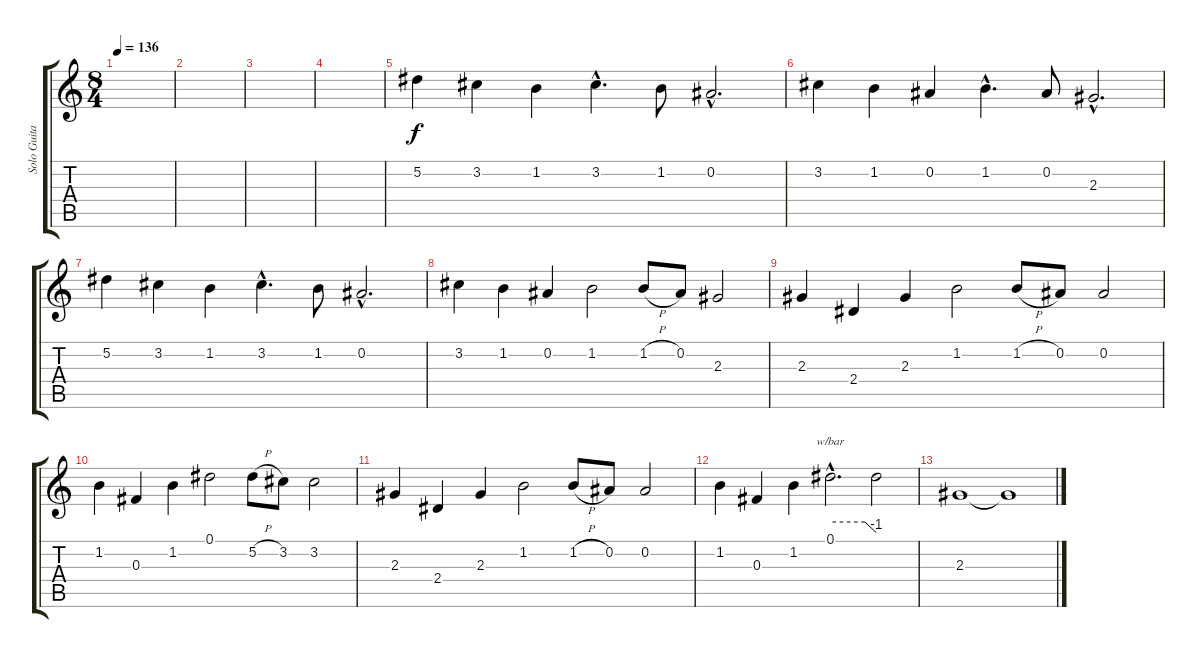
\track ("Solo Guitar" "Solo Guita") {instrument distortionguitar}
\staff {score tabs}
\tuning (Eb4 Bb3 Gb3 Db3 Ab2 Eb2) {hide}
\ts (8 4)
\tempo 136
\clef g2
\ks c
|
|
|
|
5.2.4 3.2.4 1.2.4 3.2{hac}.4{d} 1.2.8 0.2{hac}.2{d} |
3.2.4 1.2.4 0.2.4 1.2{hac}.4{d} 0.2.8 2.3{hac}.2{d} |
5.2.4 3.2.4 1.2.4 3.2{hac}.4{d} 1.2.8 0.2{hac}.2{d} |
3.2.4 1.2.4 0.2.4 1.2.2 1.2{h}.8 0.2.8 2.3.2 |
2.3.4 2.4.4 2.3.4 1.2.2 1.2{h}.8 0.2.8 0.2.2 |
1.2.4 0.3.4 1.2.4 0.1.2 5.2{h}.8 3.2.8 3.2.2 |
2.3.4 2.4.4 2.3.4 1.2.2 1.2{h}.8 0.2.8 0.2.2 |
1.2.4 0.3.4 1.2.4 0.1{hac}.2{d tbe (custom default 0 0 45 0 60 -4)} 0.1{t}.2 |
2.3.1 2.3{t}.1
